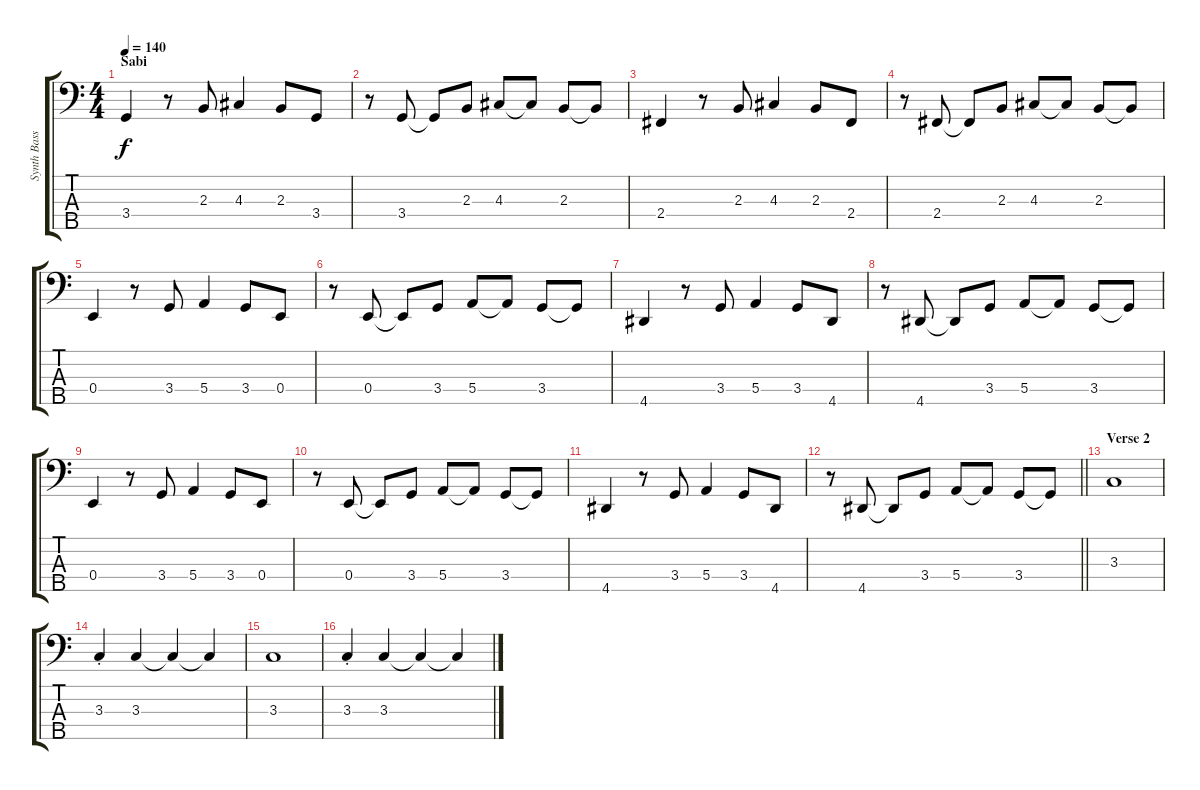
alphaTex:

\track ("Synth Bass" "Synth Bass") {instrument electricbassfinger}
\staff {score tabs}
\tuning (G2 D2 A1 E1 B0) {hide}
\ts (4 4)
\section ("" "Sabi")
\tempo 140
\clef f4
\ks c
3.4.4{dy f} r.8 2.3.8 4.3.4 2.3.8 3.4.8 |
r.8 3.4.8 3.4{t}.8 2.3.8 4.3.8 4.3{t}.8 2.3.8 2.3{t}.8 |
2.4.4 r.8 2.3.8 4.3.4 2.3.8 2.4.8 |
r.8 2.4.8 2.4{t}.8 2.3.8 4.3.8 4.3{t}.8 2.3.8 2.3{t}.8 |
0.4.4 r.8 3.4.8 5.4.4 3.4.8 0.4.8 |
r.8 0.4.8 0.4{t}.8 3.4.8 5.4.8 5.4{t}.8 3.4.8 3.4{t}.8 |
4.5.4 r.8 3.4.8 5.4.4 3.4.8 4.5.8 |
r.8 4.5.8 4.5{t}.8 3.4.8 5.4.8 5.4{t}.8 3.4.8 3.4{t}.8 |
0.4.4 r.8 3.4.8 5.4.4 3.4.8 0.4.8 |
r.8 0.4.8 0.4{t}.8 3.4.8 5.4.8 5.4{t}.8 3.4.8 3.4{t}.8 |
4.5.4 r.8 3.4.8 5.4.4 3.4.8 4.5.8 |
\barLineRight lightlight
r.8 4.5.8 4.5{t}.8 3.4.8 5.4.8 5.4{t}.8 3.4.8 3.4{t}.8 |
\section ("" "Verse 2")
3.3.1 |
3.3{st}.4 3.3.4 3.3{t}.4 3.3{t}.4 |
3.3.1 |
3.3{st}.4 3.3.4 3.3{t}.4 3.3{t}.4
